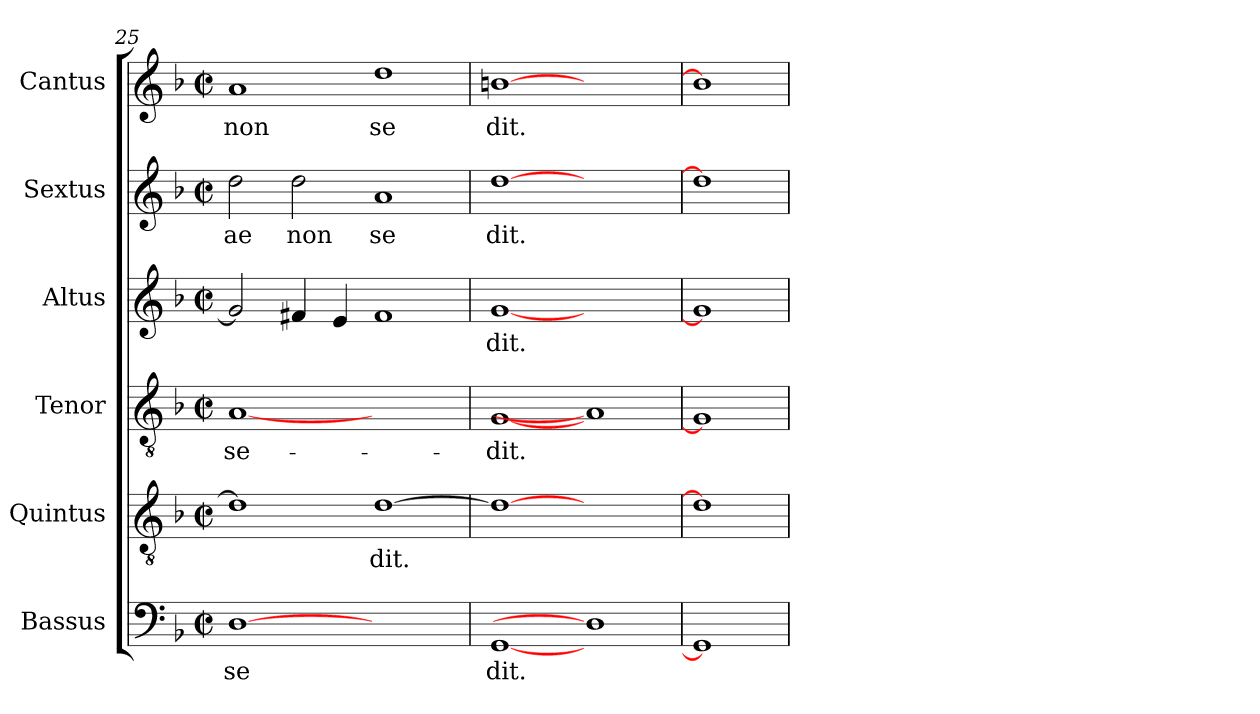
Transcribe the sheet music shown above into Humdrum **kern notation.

**kern	**text	**kern	**text	**kern	**text	**kern	**text	**kern	**text	**kern	**text
*part6	*part6	*part5	*part5	*part4	*part4	*part3	*part3	*part2	*part2	*part1	*part1
*staff6	*staff6	*staff5	*staff5	*staff4	*staff4	*staff3	*staff3	*staff2	*staff2	*staff1	*staff1
*I"Bassus	*	*I"Quintus	*	*I"Tenor	*	*I"Altus	*	*I"Sextus	*	*I"Cantus	*
*I'B	*	*I'Q	*	*I'T	*	*I'A	*	*I'S	*	*I'C	*
*clefF4	*	*clefGv2	*	*clefGv2	*	*clefG2	*	*clefG2	*	*clefG2	*
*k[b-]	*	*k[b-]	*	*k[b-]	*	*k[b-]	*	*k[b-]	*	*k[b-]	*
*F:	*	*F:	*	*F:	*	*F:	*	*F:	*	*F:	*
*M2/2	*	*M2/2	*	*M2/2	*	*M2/2	*	*M2/2	*	*M2/2	*
*met(c|)	*	*met(c|)	*	*met(c|)	*	*met(c|)	*	*met(c|)	*	*met(c|)	*
=25	=25	=25	=25	=25	=25	=25	=25	=25	=25	=25	=25
!	!LO:LY:b:cj	!	!LO:LY:b:cj	!	!LO:LY:b:cj	!	!LO:LY:b:cj	!	!LO:LY:b:cj	!	!LO:LY:b:cj
[1D	se	1d]	--	[1A	se-	2g/]	--	2dd\	ae	1a	non
!	!	!	!	!	!	!	!LO:LY:b:cj	!	!LO:LY:b:cj	!	!
.	.	.	.	.	.	4f#X/	--	2dd\	non	.	.
!	!	!	!	!	!	!	!LO:LY:b:cj	!	!	!	!
.	.	.	.	.	.	4e/	--	.	.	.	.
!	!	!	!LO:LY:b:cj	!	!	!	!LO:LY:b:cj	!	!LO:LY:b:cj	!	!LO:LY:b:cj
1ryy	.	[>1d	-dit.	1ryy	.	1f#	--	1a	se	1dd	se
=26	=26	=26	=26	=26	=26	=26	=26	=26	=26	=26	=26
!	!LO:LY:b:cj	!	!LO:LY:b:cj	!	!LO:LY:b:cj	!	!LO:LY:b:cj	!	!LO:LY:b:cj	!	!LO:LY:b:cj
[1GG	dit.	1d_	.	[1G	-dit.	[1g	-dit.	[1dd	dit.	[1bn	dit.
1D]	.	1ryy	.	1A]	.	1ryy	.	1ryy	.	1ryy	.
=27!	=27!	=27!	=27!	=27!	=27!	=27!	=27!	=27!	=27!	=27!	=27!
1GG]	.	1d]	.	1G]	.	1g]	.	1dd]	.	1b]	.
=	=	=	=	=	=	=	=	=	=	=	=
*-	*-	*-	*-	*-	*-	*-	*-	*-	*-	*-	*-
